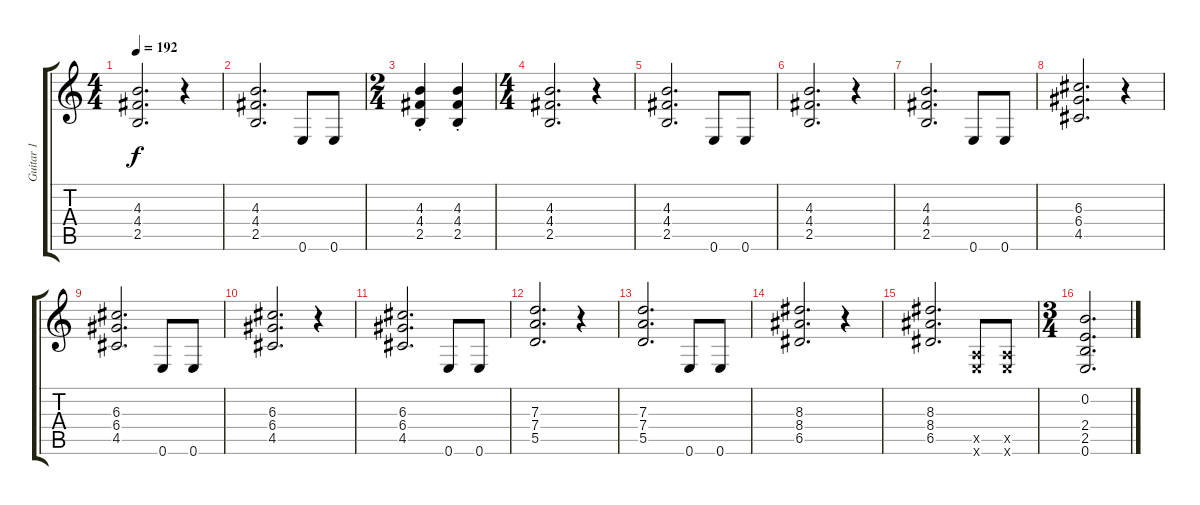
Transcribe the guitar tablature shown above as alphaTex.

\track ("Guitar 1" "Guitar 1") {instrument distortionguitar}
\staff {score tabs}
\tuning (E4 B3 G3 D3 A2 E2) {hide}
\ts (4 4)
\tempo 192
\clef g2
\ks c
(4.3 4.4 2.5).2{d dy f} r.4 |
(4.3 4.4 2.5).2{d} 0.6.8 0.6.8 |
\ts (2 4)
(4.3{st} 4.4{st} 2.5{st}).4 (4.3{st} 4.4{st} 2.5{st}).4 |
\ts (4 4)
(4.3 4.4 2.5).2{d} r.4 |
(4.3 4.4 2.5).2{d} 0.6.8 0.6.8 |
(4.3 4.4 2.5).2{d} r.4 |
(4.3 4.4 2.5).2{d} 0.6.8 0.6.8 |
(6.3 6.4 4.5).2{d} r.4 |
(6.3 6.4 4.5).2{d} 0.6.8 0.6.8 |
(6.3 6.4 4.5).2{d} r.4 |
(6.3 6.4 4.5).2{d} 0.6.8 0.6.8 |
(7.3 7.4 5.5).2{d} r.4 |
(7.3 7.4 5.5).2{d} 0.6.8 0.6.8 |
(8.3 8.4 6.5).2{d} r.4 |
(8.3 8.4 6.5).2{d} (0.5{x} 0.6{x}).8 (0.5{x} 0.6{x}).8 |
\ts (3 4)
(0.2 2.4 2.5 0.6).2{d}
